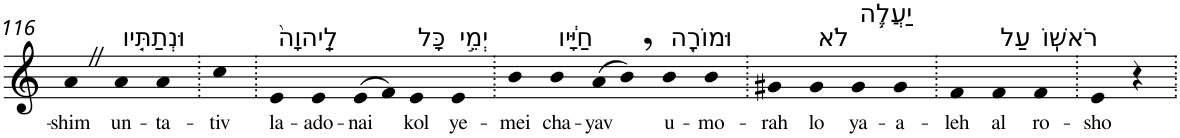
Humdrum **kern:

**kern	**text
*part1	*part1
*staff1	*staff1
*I"Piano	*
*I'Pno	*
!!LO:PB:g=z
*clefG2	*
*k[]	*
=116	=116
!	!LO:LY:b
4aZ	-shim
!LO:TX:a:t=וּנְתַתִּ֤יו	!
!	!LO:LY:b
4a	un-
!	!LO:LY:b
4a	-ta-
=117.	=117.
!	!LO:LY:b
4cc	-tiv
=118.	=118.
!LO:TX:a:t=לַֽיהוָה֙	!
!	!LO:LY:b
4e	la-
!	!LO:LY:b
4e	-ado-
!	!LO:LY:b
(>8e	-nai
8f)	.
!LO:TX:a:t=כָּל	!
!	!LO:LY:b
4e	kol
!LO:TX:a:t=יְמֵ֣י	!
!	!LO:LY:b
4e	ye-
=119.	=119.
!	!LO:LY:b
4b	-mei
!LO:TX:a:t=חַיָּ֔יו	!
!	!LO:LY:b
4b	cha-
!	!LO:LY:b
(>8a	-yav
8b,)	.
!LO:TX:a:t=וּמוֹרָ֖ה	!
!	!LO:LY:b
4b	u-
!	!LO:LY:b
4b	-mo-
=120.	=120.
!	!LO:LY:b
4g#X	-rah
!LO:TX:a:t=לֹא	!
!	!LO:LY:b
4g#	lo
!LO:TX:a:t=יַעֲלֶ֥ה	!
!	!LO:LY:b
4g#	ya-
!	!LO:LY:b
4g#	-a-
=121.	=121.
!	!LO:LY:b
4f	-leh
!LO:TX:a:t=עַל	!
!	!LO:LY:b
4f	al
!LO:TX:a:t=רֹאשֽׁוֹ	!
!	!LO:LY:b
4f	ro-
=122.	=122.
!	!LO:LY:b
4e	-sho
4r	.
=.	=.
*-	*-
